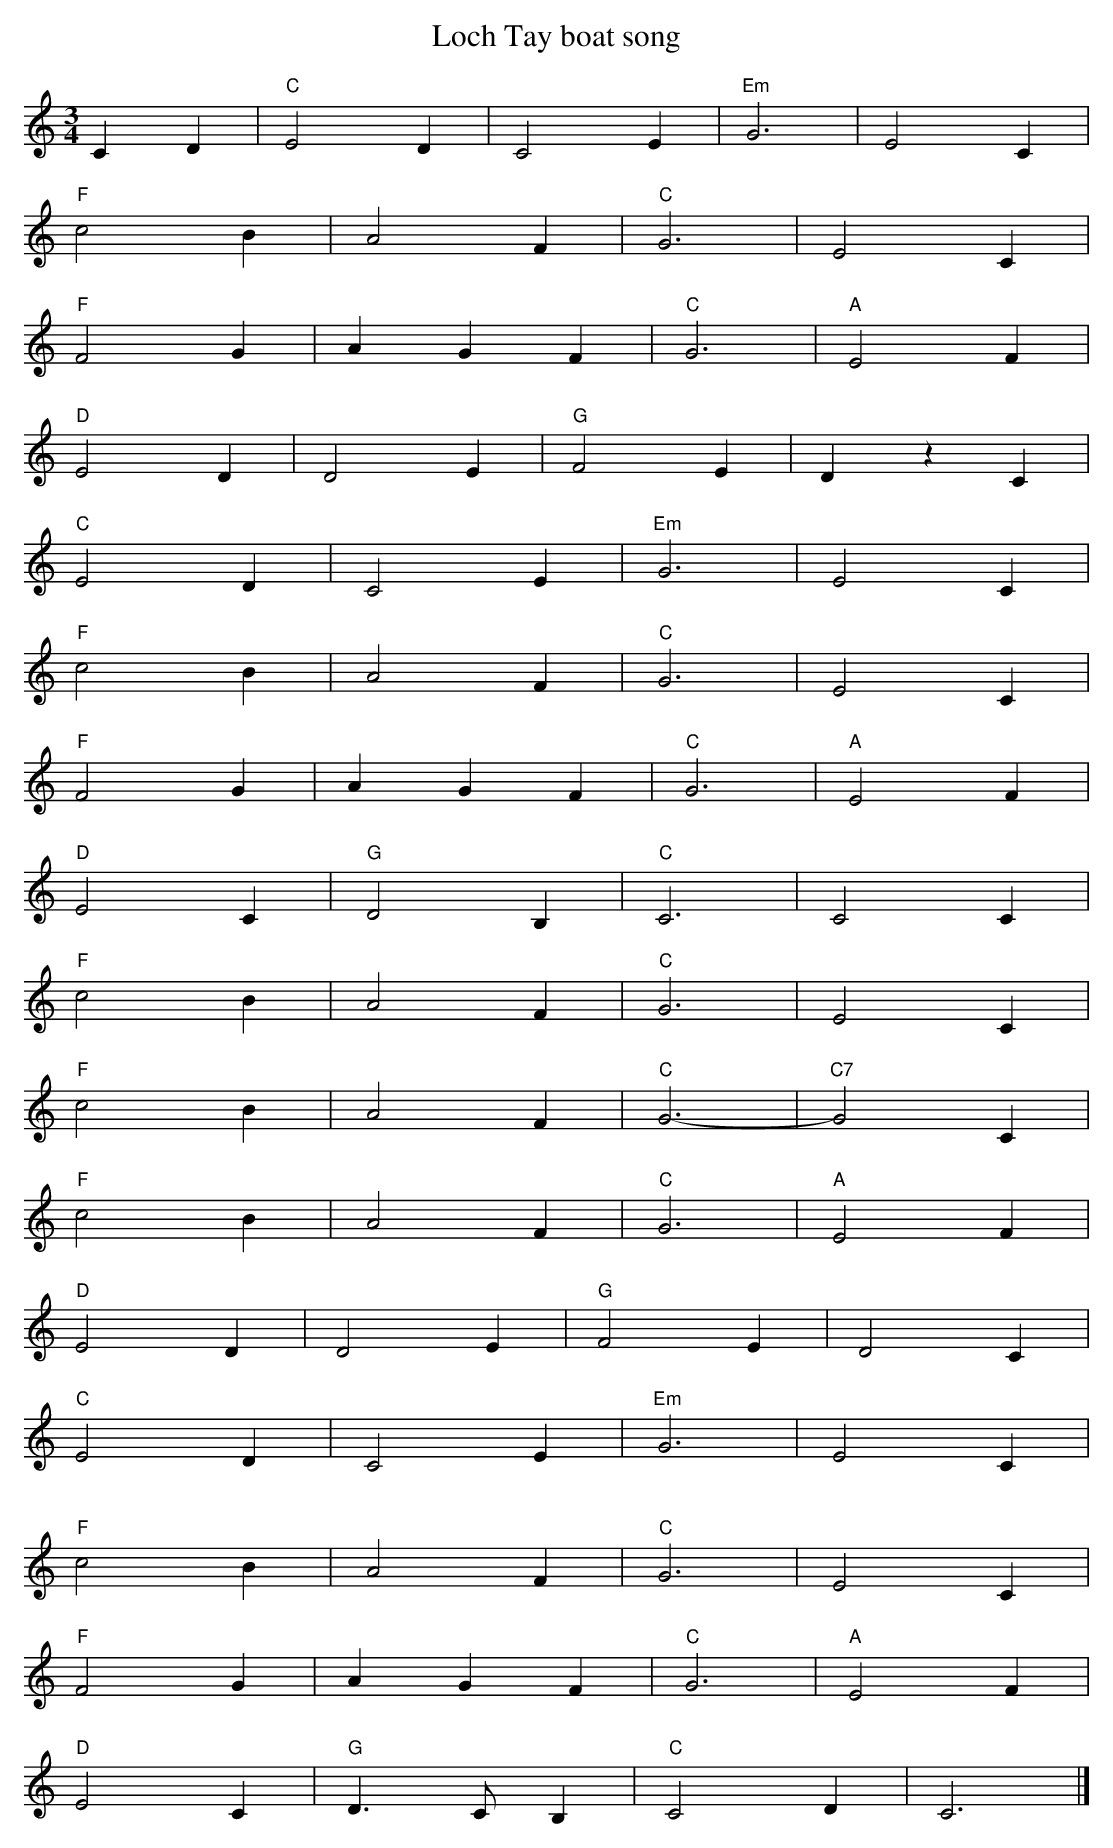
X:1
T:Loch Tay boat song
M:3/4
L:1/4
K:C
CD|"C"E2D|C2E|"Em"G3|E2C|
"F"c2B|A2F|"C"G3|E2C|
"F"F2G|AGF|"C"G3|"A"E2F|
"D"E2D|D2E|"G"F2E|DzC|
"C"E2D|C2E|"Em"G3|E2C|
"F"c2B|A2F|"C"G3|E2C|
"F"F2G|AGF|"C"G3|"A"E2F|
"D"E2C|"G"D2B,|"C"C3|C2C|
"F"c2B|A2F|"C"G3|E2C|
"F"c2B|A2F|"C"G3 -|"C7"G2C|
"F"c2B|A2F|"C"G3|"A"E2F|
"D"E2D|D2E|"G"F2E|D2C|
"C"E2D|C2E|"Em"G3|E2C|
"F"c2B|A2F|"C"G3|E2C|
"F"F2G|AGF|"C"G3|"A"E2F|
"D"E2C|"G"D>CB,|"C"C2D|C3|]
